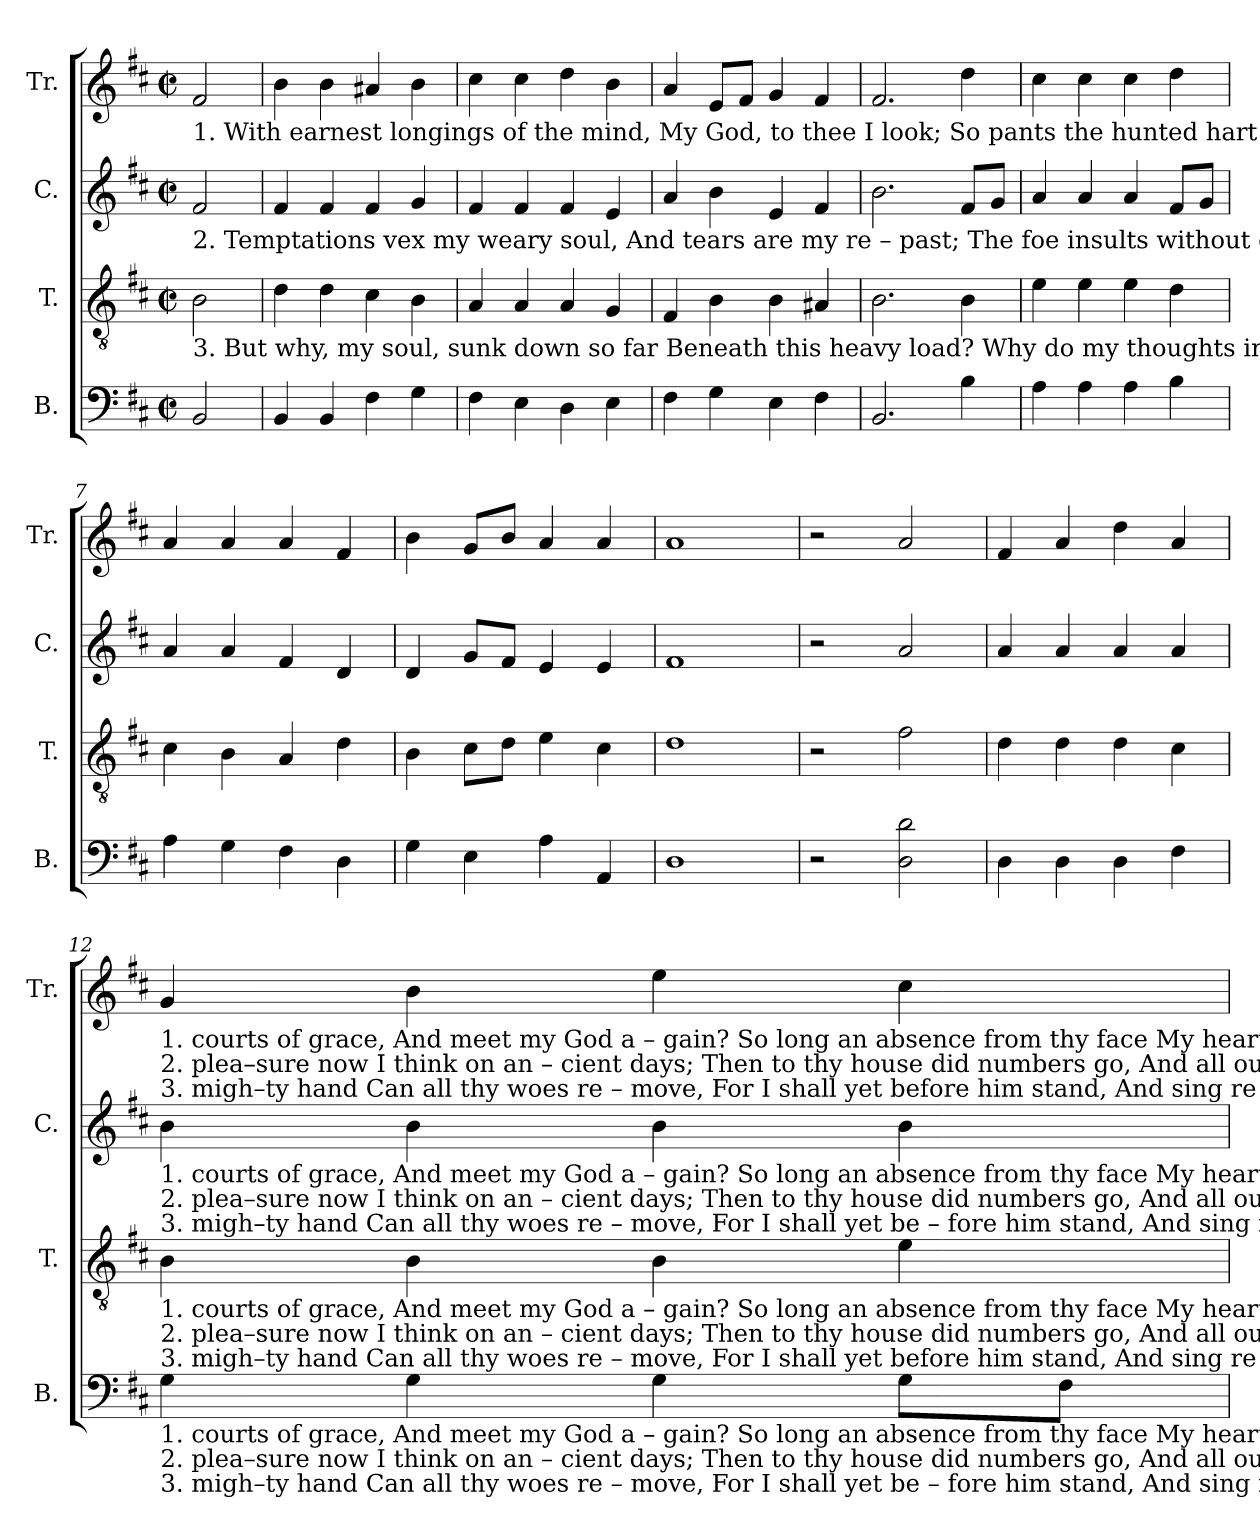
**kern	**kern	**kern	**kern
*part4	*part3	*part2	*part1
*staff4	*staff3	*staff2	*staff1
*I"B.	*I"T.	*I"C.	*I"Tr.
*I'B.	*I'T.	*I'C.	*I'Tr.
*clefF4	*clefGv2	*clefG2	*clefG2
*k[f#c#]	*k[f#c#]	*k[f#c#]	*k[f#c#]
*M2/2	*M2/2	*M2/2	*M2/2
*met(c|)	*met(c|)	*met(c|)	*met(c|)
*MM130	*MM130	*MM130	*MM130
=1	=1	=1	=1
!	!	!	!LO:TX:b:t=1. With earnest longings of the mind,  My God,  to  thee   I    look;   So  pants  the hunted hart to find    And taste the cooling brook.        When shall I see thy
!	!	!LO:TX:b:t=2. Temptations vex my weary soul,  And tears are  my   re – past;   The  foe  insults  without  control,  "And where's your God at last?"  'Tis with a mournful	!
!	!LO:TX:b:t=3. But why, my soul, sunk down so far  Beneath this heavy load?    Why do my thoughts indulge despair,  And sin  against  my  God?   Hope in the Lord, whose	!	!
2BB/	2B\	2f#/	2f#/
=2	=2	=2	=2
4BB/	4d\	4f#/	4b\
4BB/	4d\	4f#/	4b\
4F#\	4c#\	4f#/	4a#X/
4G\	4B\	4g/	4b\
=3	=3	=3	=3
4F#\	4A/	4f#/	4cc#\
4E\	4A/	4f#/	4cc#\
4D\	4A/	4f#/	4dd\
4E\	4G/	4e/	4b\
=4	=4	=4	=4
4F#\	4F#/	4a/	4a/
4G\	4B\	4b\	8e/L
.	.	.	8f#/J
4E\	4B\	4e/	4g/
4F#\	4A#X/	4f#/	4f#/
=5	=5	=5	=5
2.BB/	2.B\	2.b\	2.f#/
4B\	4B\	8f#/L	4dd\
.	.	8g/J	.
=6	=6	=6	=6
4A\	4e\	4a/	4cc#\
4A\	4e\	4a/	4cc#\
4A\	4e\	4a/	4cc#\
4B\	4d\	8f#/L	4dd\
.	.	8g/J	.
=7	=7	=7	=7
4A\	4c#\	4a/	4a/
4G\	4B\	4a/	4a/
4F#\	4A/	4f#/	4a/
4D\	4d\	4d/	4f#/
=8	=8	=8	=8
4G\	4B\	4d/	4b\
4E\	8c#\L	8g/L	8g/L
.	8d\J	8f#/J	8b/J
4A\	4e\	4e/	4a/
4AA/	4c#\	4e/	4a/
=9	=9	=9	=9
1D	1d	1f#	1a
=10	=10	=10	=10
2r	2r	2r	2r
2D\ 2d\	2f#\	2a/	2a/
=11	=11	=11	=11
4D\	4d\	4a/	4f#/
4D\	4d\	4a/	4a/
4D\	4d\	4a/	4dd\
4F#\	4c#\	4a/	4a/
!!LO:LB:g=z
=12	=12	=12	=12
!	!	!	!LO:TX:b:t=1.  courts of grace,  And  meet my  God   a   –  gain?   So  long an absence from thy face My   heart  en –dures  with  pain.                      So    long  an  ab –sence
!	!	!	!LO:TX:b:t=2.  plea–sure now   I     think   on    an – cient  days;   Then to thy house did numbers go, And   all     our  work   was  praise.                   Then   to   thy house  did
!	!	!	!LO:TX:b:t=3.  migh–ty hand   Can   all     thy  woes   re – move,   For  I shall yet before  him  stand,  And   sing   re – sto – ring    love.                      For    I   shall   yet   be –
!	!	!LO:TX:b:t=1. courts of grace,  And  meet my  God    a   –   gain?                              So  long  an  absence    from  thy  face   My     heart  en –dures   with   pain.	!
!	!	!LO:TX:b:t=2.  plea–sure now   I      think  on   an – cient    days;                             Then  to  thy  house did  numbers  go,     And     all     our   work   was  praise.	!
!	!	!LO:TX:b:t=3.  migh–ty  hand   Can  all     thy  woes  re  –  move,                             For   I  shall  yet  be – fore him  stand,  And   sing     re  – sto  – ring    love.	!
!	!LO:TX:b:t=1.  courts of grace,  And  meet my  God   a   –  gain?   So  long an absence from thy face My   heart  en –dures  with  pain.                      So    long  an  ab –sence	!	!
!	!LO:TX:b:t=2.  plea–sure now   I     think   on    an – cient  days;   Then to thy house did numbers go, And   all     our  work   was  praise.                   Then   to   thy house  did	!	!
!	!LO:TX:b:t=3.  migh–ty hand   Can   all     thy  woes   re – move,   For  I shall yet before  him  stand,  And   sing   re – sto – ring    love.                      For    I   shall   yet   be –	!	!
!LO:TX:b:t=1. courts of grace,  And  meet my  God    a   –   gain?                              So  long  an  absence    from  thy  face   My     heart  en –dures   with   pain.	!	!	!
!LO:TX:b:t=2.  plea–sure now   I      think  on   an – cient    days;                             Then  to  thy  house did  numbers  go,     And     all     our   work   was  praise.	!	!	!
!LO:TX:b:t=3.  migh–ty  hand   Can  all     thy  woes  re  –  move,                             For   I  shall  yet  be – fore him  stand,  And   sing     re  – sto  – ring    love.	!	!	!
4G\	4B\	4b\	4g/
4G\	4B\	4b\	4b\
4G\	4B\	4b\	4ee\
8G\L	4e\	4b\	4cc#\
8F#\J	.	.	.
=	=	=	=
*-	*-	*-	*-
